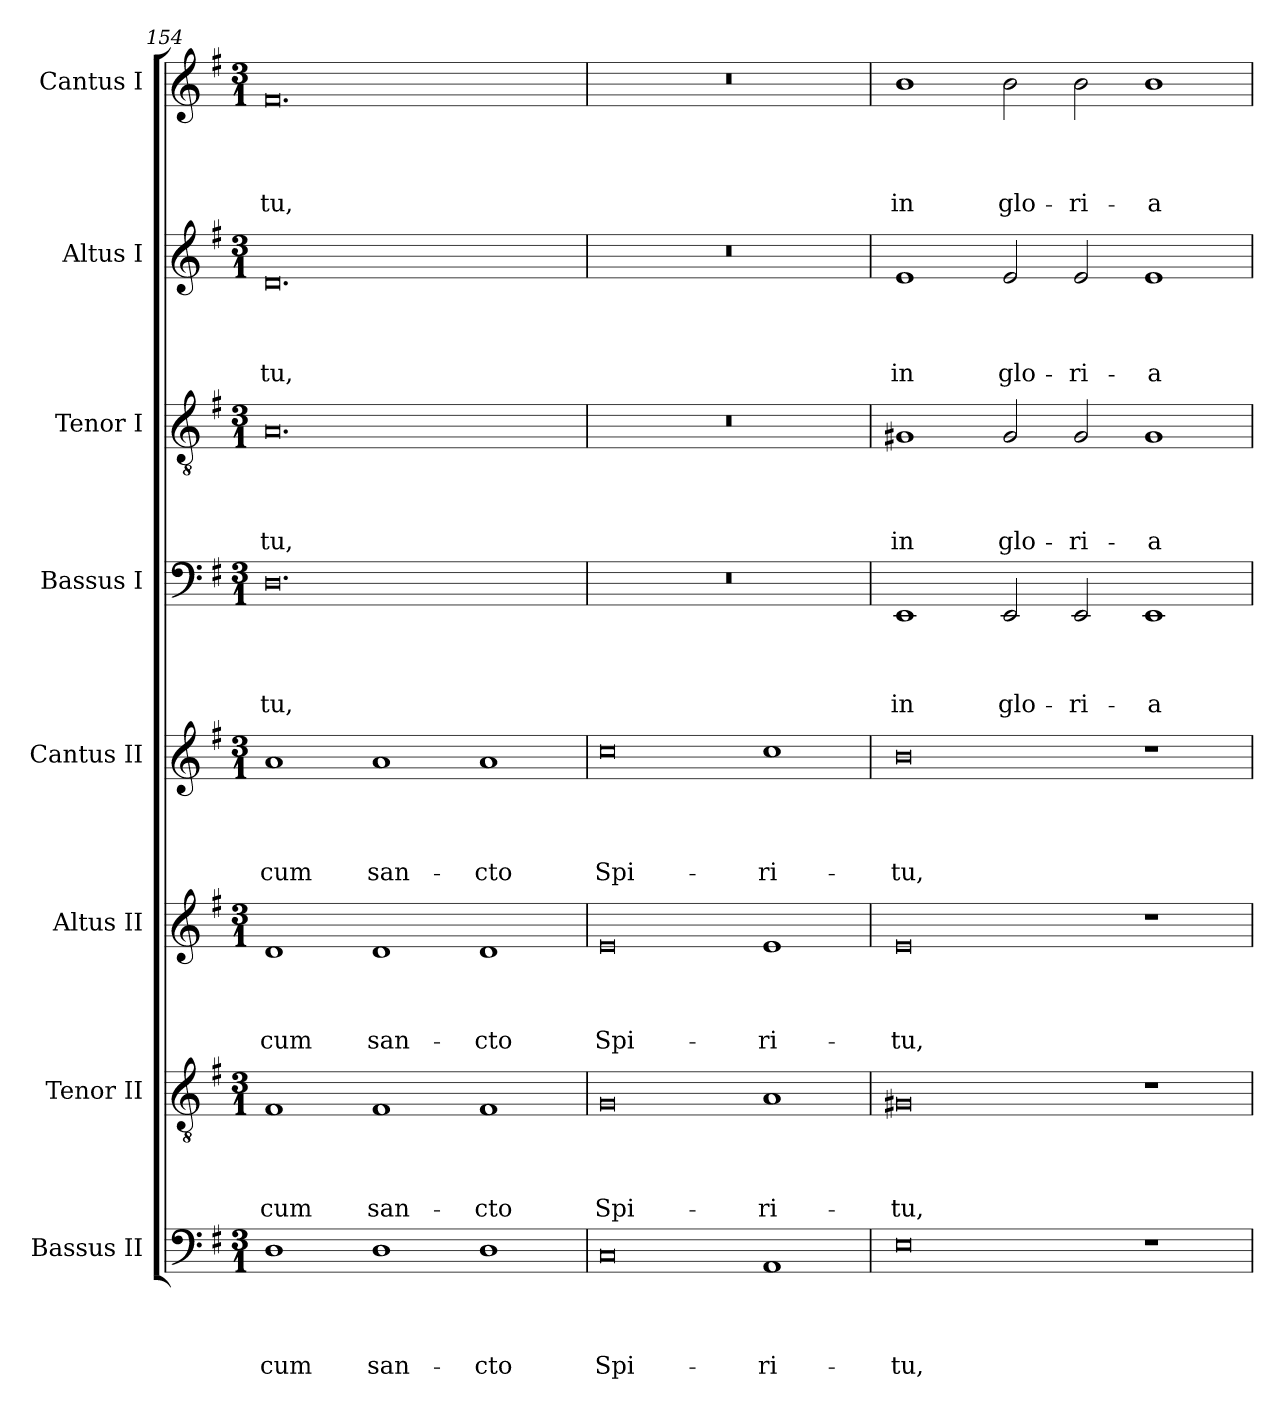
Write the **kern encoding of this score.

**kern	**text	**text	**text	**text	**kern	**text	**text	**text	**text	**kern	**text	**text	**text	**text	**kern	**text	**text	**text	**text	**kern	**text	**text	**text	**text	**kern	**text	**text	**text	**text	**kern	**text	**text	**text	**text	**kern	**text	**text	**text	**text
*part8	*part8	*part8	*part8	*part8	*part7	*part7	*part7	*part7	*part7	*part6	*part6	*part6	*part6	*part6	*part5	*part5	*part5	*part5	*part5	*part4	*part4	*part4	*part4	*part4	*part3	*part3	*part3	*part3	*part3	*part2	*part2	*part2	*part2	*part2	*part1	*part1	*part1	*part1	*part1
*staff8	*staff8	*staff8	*staff8	*staff8	*staff7	*staff7	*staff7	*staff7	*staff7	*staff6	*staff6	*staff6	*staff6	*staff6	*staff5	*staff5	*staff5	*staff5	*staff5	*staff4	*staff4	*staff4	*staff4	*staff4	*staff3	*staff3	*staff3	*staff3	*staff3	*staff2	*staff2	*staff2	*staff2	*staff2	*staff1	*staff1	*staff1	*staff1	*staff1
*I"Bassus II	*	*	*	*	*I"Tenor II	*	*	*	*	*I"Altus II	*	*	*	*	*I"Cantus II	*	*	*	*	*I"Bassus I	*	*	*	*	*I"Tenor I	*	*	*	*	*I"Altus I	*	*	*	*	*I"Cantus I	*	*	*	*
*I'B II	*	*	*	*	*I'T II	*	*	*	*	*I'A II	*	*	*	*	*I'C II	*	*	*	*	*I'B I	*	*	*	*	*I'T I	*	*	*	*	*I'A I	*	*	*	*	*I'C I	*	*	*	*
*clefF4	*	*	*	*	*clefGv2	*	*	*	*	*clefG2	*	*	*	*	*clefG2	*	*	*	*	*clefF4	*	*	*	*	*clefGv2	*	*	*	*	*clefG2	*	*	*	*	*clefG2	*	*	*	*
*k[f#]	*	*	*	*	*k[f#]	*	*	*	*	*k[f#]	*	*	*	*	*k[f#]	*	*	*	*	*k[f#]	*	*	*	*	*k[f#]	*	*	*	*	*k[f#]	*	*	*	*	*k[f#]	*	*	*	*
*G:	*	*	*	*	*G:	*	*	*	*	*G:	*	*	*	*	*G:	*	*	*	*	*G:	*	*	*	*	*G:	*	*	*	*	*G:	*	*	*	*	*G:	*	*	*	*
*M3/1	*	*	*	*	*M3/1	*	*	*	*	*M3/1	*	*	*	*	*M3/1	*	*	*	*	*M3/1	*	*	*	*	*M3/1	*	*	*	*	*M3/1	*	*	*	*	*M3/1	*	*	*	*
=154	=154	=154	=154	=154	=154	=154	=154	=154	=154	=154	=154	=154	=154	=154	=154	=154	=154	=154	=154	=154	=154	=154	=154	=154	=154	=154	=154	=154	=154	=154	=154	=154	=154	=154	=154	=154	=154	=154	=154
!	!	!	!	!LO:LY:b	!	!	!	!	!	!	!	!	!	!	!	!	!	!	!	!	!	!	!	!	!	!	!	!	!	!	!	!	!	!	!	!	!	!	!
!	!	!	!	!	!	!	!	!	!LO:LY:b	!	!	!	!	!	!	!	!	!	!	!	!	!	!	!	!	!	!	!	!	!	!	!	!	!	!	!	!	!	!
!	!	!	!	!	!	!	!	!	!	!	!	!	!	!LO:LY:b	!	!	!	!	!	!	!	!	!	!	!	!	!	!	!	!	!	!	!	!	!	!	!	!	!
!	!	!	!	!	!	!	!	!	!	!	!	!	!	!	!	!	!	!	!LO:LY:b	!	!	!	!	!	!	!	!	!	!	!	!	!	!	!	!	!	!	!	!
!	!	!	!	!	!	!	!	!	!	!	!	!	!	!	!	!	!	!	!	!	!	!	!	!LO:LY:b	!	!	!	!	!	!	!	!	!	!	!	!	!	!	!
!	!	!	!	!	!	!	!	!	!	!	!	!	!	!	!	!	!	!	!	!	!	!	!	!	!	!	!	!	!LO:LY:b	!	!	!	!	!	!	!	!	!	!
!	!	!	!	!	!	!	!	!	!	!	!	!	!	!	!	!	!	!	!	!	!	!	!	!	!	!	!	!	!	!	!	!	!	!LO:LY:b	!	!	!	!	!
!	!	!	!	!	!	!	!	!	!	!	!	!	!	!	!	!	!	!	!	!	!	!	!	!	!	!	!	!	!	!	!	!	!	!	!	!	!	!	!LO:LY:b
1D	.	.	.	cum	1F#	.	.	.	cum	1d	.	.	.	cum	1a	.	.	.	cum	0.D	.	.	.	-tu,	0.A	.	.	.	-tu,	0.d	.	.	.	-tu,	0.f#	.	.	.	-tu,
!	!	!	!	!LO:LY:b	!	!	!	!	!	!	!	!	!	!	!	!	!	!	!	!	!	!	!	!	!	!	!	!	!	!	!	!	!	!	!	!	!	!	!
!	!	!	!	!	!	!	!	!	!LO:LY:b	!	!	!	!	!	!	!	!	!	!	!	!	!	!	!	!	!	!	!	!	!	!	!	!	!	!	!	!	!	!
!	!	!	!	!	!	!	!	!	!	!	!	!	!	!LO:LY:b	!	!	!	!	!	!	!	!	!	!	!	!	!	!	!	!	!	!	!	!	!	!	!	!	!
!	!	!	!	!	!	!	!	!	!	!	!	!	!	!	!	!	!	!	!LO:LY:b	!	!	!	!	!	!	!	!	!	!	!	!	!	!	!	!	!	!	!	!
1D	.	.	.	san-	1F#	.	.	.	san-	1d	.	.	.	san-	1a	.	.	.	san-	.	.	.	.	.	.	.	.	.	.	.	.	.	.	.	.	.	.	.	.
!	!	!	!	!LO:LY:b	!	!	!	!	!	!	!	!	!	!	!	!	!	!	!	!	!	!	!	!	!	!	!	!	!	!	!	!	!	!	!	!	!	!	!
!	!	!	!	!	!	!	!	!	!LO:LY:b	!	!	!	!	!	!	!	!	!	!	!	!	!	!	!	!	!	!	!	!	!	!	!	!	!	!	!	!	!	!
!	!	!	!	!	!	!	!	!	!	!	!	!	!	!LO:LY:b	!	!	!	!	!	!	!	!	!	!	!	!	!	!	!	!	!	!	!	!	!	!	!	!	!
!	!	!	!	!	!	!	!	!	!	!	!	!	!	!	!	!	!	!	!LO:LY:b	!	!	!	!	!	!	!	!	!	!	!	!	!	!	!	!	!	!	!	!
1D	.	.	.	-cto	1F#	.	.	.	-cto	1d	.	.	.	-cto	1a	.	.	.	-cto	.	.	.	.	.	.	.	.	.	.	.	.	.	.	.	.	.	.	.	.
!!LO:PB:g=z
=155	=155	=155	=155	=155	=155	=155	=155	=155	=155	=155	=155	=155	=155	=155	=155	=155	=155	=155	=155	=155	=155	=155	=155	=155	=155	=155	=155	=155	=155	=155	=155	=155	=155	=155	=155	=155	=155	=155	=155
!	!	!	!	!LO:LY:b	!	!	!	!	!	!	!	!	!	!	!	!	!	!	!	!	!	!	!	!	!	!	!	!	!	!	!	!	!	!	!	!	!	!	!
!	!	!	!	!	!	!	!	!	!LO:LY:b	!	!	!	!	!	!	!	!	!	!	!	!	!	!	!	!	!	!	!	!	!	!	!	!	!	!	!	!	!	!
!	!	!	!	!	!	!	!	!	!	!	!	!	!	!LO:LY:b	!	!	!	!	!	!	!	!	!	!	!	!	!	!	!	!	!	!	!	!	!	!	!	!	!
!	!	!	!	!	!	!	!	!	!	!	!	!	!	!	!	!	!	!	!LO:LY:b	!	!	!	!	!	!	!	!	!	!	!	!	!	!	!	!	!	!	!	!
0C	.	.	.	Spi-	0G	.	.	.	Spi-	0e	.	.	.	Spi-	0cc	.	.	.	Spi-	0.r	.	.	.	.	0.r	.	.	.	.	0.r	.	.	.	.	0.r	.	.	.	.
!	!	!	!	!LO:LY:b	!	!	!	!	!	!	!	!	!	!	!	!	!	!	!	!	!	!	!	!	!	!	!	!	!	!	!	!	!	!	!	!	!	!	!
!	!	!	!	!	!	!	!	!	!LO:LY:b	!	!	!	!	!	!	!	!	!	!	!	!	!	!	!	!	!	!	!	!	!	!	!	!	!	!	!	!	!	!
!	!	!	!	!	!	!	!	!	!	!	!	!	!	!LO:LY:b	!	!	!	!	!	!	!	!	!	!	!	!	!	!	!	!	!	!	!	!	!	!	!	!	!
!	!	!	!	!	!	!	!	!	!	!	!	!	!	!	!	!	!	!	!LO:LY:b	!	!	!	!	!	!	!	!	!	!	!	!	!	!	!	!	!	!	!	!
1AA	.	.	.	-ri-	1A	.	.	.	-ri-	1e	.	.	.	-ri-	1cc	.	.	.	-ri-	.	.	.	.	.	.	.	.	.	.	.	.	.	.	.	.	.	.	.	.
=156	=156	=156	=156	=156	=156	=156	=156	=156	=156	=156	=156	=156	=156	=156	=156	=156	=156	=156	=156	=156	=156	=156	=156	=156	=156	=156	=156	=156	=156	=156	=156	=156	=156	=156	=156	=156	=156	=156	=156
!	!	!	!	!LO:LY:b	!	!	!	!	!	!	!	!	!	!	!	!	!	!	!	!	!	!	!	!	!	!	!	!	!	!	!	!	!	!	!	!	!	!	!
!	!	!	!	!	!	!	!	!	!LO:LY:b	!	!	!	!	!	!	!	!	!	!	!	!	!	!	!	!	!	!	!	!	!	!	!	!	!	!	!	!	!	!
!	!	!	!	!	!	!	!	!	!	!	!	!	!	!LO:LY:b	!	!	!	!	!	!	!	!	!	!	!	!	!	!	!	!	!	!	!	!	!	!	!	!	!
!	!	!	!	!	!	!	!	!	!	!	!	!	!	!	!	!	!	!	!LO:LY:b	!	!	!	!	!	!	!	!	!	!	!	!	!	!	!	!	!	!	!	!
!	!	!	!	!	!	!	!	!	!	!	!	!	!	!	!	!	!	!	!	!	!	!	!	!LO:LY:b	!	!	!	!	!	!	!	!	!	!	!	!	!	!	!
!	!	!	!	!	!	!	!	!	!	!	!	!	!	!	!	!	!	!	!	!	!	!	!	!	!	!	!	!	!LO:LY:b	!	!	!	!	!	!	!	!	!	!
!	!	!	!	!	!	!	!	!	!	!	!	!	!	!	!	!	!	!	!	!	!	!	!	!	!	!	!	!	!	!	!	!	!	!LO:LY:b	!	!	!	!	!
!	!	!	!	!	!	!	!	!	!	!	!	!	!	!	!	!	!	!	!	!	!	!	!	!	!	!	!	!	!	!	!	!	!	!	!	!	!	!	!LO:LY:b
0E	.	.	.	-tu,	0G#X	.	.	.	-tu,	0e	.	.	.	-tu,	0b	.	.	.	-tu,	1EE	.	.	.	in	1G#X	.	.	.	in	1e	.	.	.	in	1b	.	.	.	in
!	!	!	!	!	!	!	!	!	!	!	!	!	!	!	!	!	!	!	!	!	!	!	!	!LO:LY:b	!	!	!	!	!	!	!	!	!	!	!	!	!	!	!
!	!	!	!	!	!	!	!	!	!	!	!	!	!	!	!	!	!	!	!	!	!	!	!	!	!	!	!	!	!LO:LY:b	!	!	!	!	!	!	!	!	!	!
!	!	!	!	!	!	!	!	!	!	!	!	!	!	!	!	!	!	!	!	!	!	!	!	!	!	!	!	!	!	!	!	!	!	!LO:LY:b	!	!	!	!	!
!	!	!	!	!	!	!	!	!	!	!	!	!	!	!	!	!	!	!	!	!	!	!	!	!	!	!	!	!	!	!	!	!	!	!	!	!	!	!	!LO:LY:b
.	.	.	.	.	.	.	.	.	.	.	.	.	.	.	.	.	.	.	.	2EE/	.	.	.	glo-	2G#/	.	.	.	glo-	2e/	.	.	.	glo-	2b\	.	.	.	glo-
!	!	!	!	!	!	!	!	!	!	!	!	!	!	!	!	!	!	!	!	!	!	!	!	!LO:LY:b	!	!	!	!	!	!	!	!	!	!	!	!	!	!	!
!	!	!	!	!	!	!	!	!	!	!	!	!	!	!	!	!	!	!	!	!	!	!	!	!	!	!	!	!	!LO:LY:b	!	!	!	!	!	!	!	!	!	!
!	!	!	!	!	!	!	!	!	!	!	!	!	!	!	!	!	!	!	!	!	!	!	!	!	!	!	!	!	!	!	!	!	!	!LO:LY:b	!	!	!	!	!
!	!	!	!	!	!	!	!	!	!	!	!	!	!	!	!	!	!	!	!	!	!	!	!	!	!	!	!	!	!	!	!	!	!	!	!	!	!	!	!LO:LY:b
.	.	.	.	.	.	.	.	.	.	.	.	.	.	.	.	.	.	.	.	2EE/	.	.	.	-ri-	2G#/	.	.	.	-ri-	2e/	.	.	.	-ri-	2b\	.	.	.	-ri-
!	!	!	!	!	!	!	!	!	!	!	!	!	!	!	!	!	!	!	!	!	!	!	!	!LO:LY:b	!	!	!	!	!	!	!	!	!	!	!	!	!	!	!
!	!	!	!	!	!	!	!	!	!	!	!	!	!	!	!	!	!	!	!	!	!	!	!	!	!	!	!	!	!LO:LY:b	!	!	!	!	!	!	!	!	!	!
!	!	!	!	!	!	!	!	!	!	!	!	!	!	!	!	!	!	!	!	!	!	!	!	!	!	!	!	!	!	!	!	!	!	!LO:LY:b	!	!	!	!	!
!	!	!	!	!	!	!	!	!	!	!	!	!	!	!	!	!	!	!	!	!	!	!	!	!	!	!	!	!	!	!	!	!	!	!	!	!	!	!	!LO:LY:b
1r	.	.	.	.	1r	.	.	.	.	1r	.	.	.	.	1r	.	.	.	.	1EE	.	.	.	-a	1G#	.	.	.	-a	1e	.	.	.	-a	1b	.	.	.	-a
=	=	=	=	=	=	=	=	=	=	=	=	=	=	=	=	=	=	=	=	=	=	=	=	=	=	=	=	=	=	=	=	=	=	=	=	=	=	=	=
*-	*-	*-	*-	*-	*-	*-	*-	*-	*-	*-	*-	*-	*-	*-	*-	*-	*-	*-	*-	*-	*-	*-	*-	*-	*-	*-	*-	*-	*-	*-	*-	*-	*-	*-	*-	*-	*-	*-	*-
